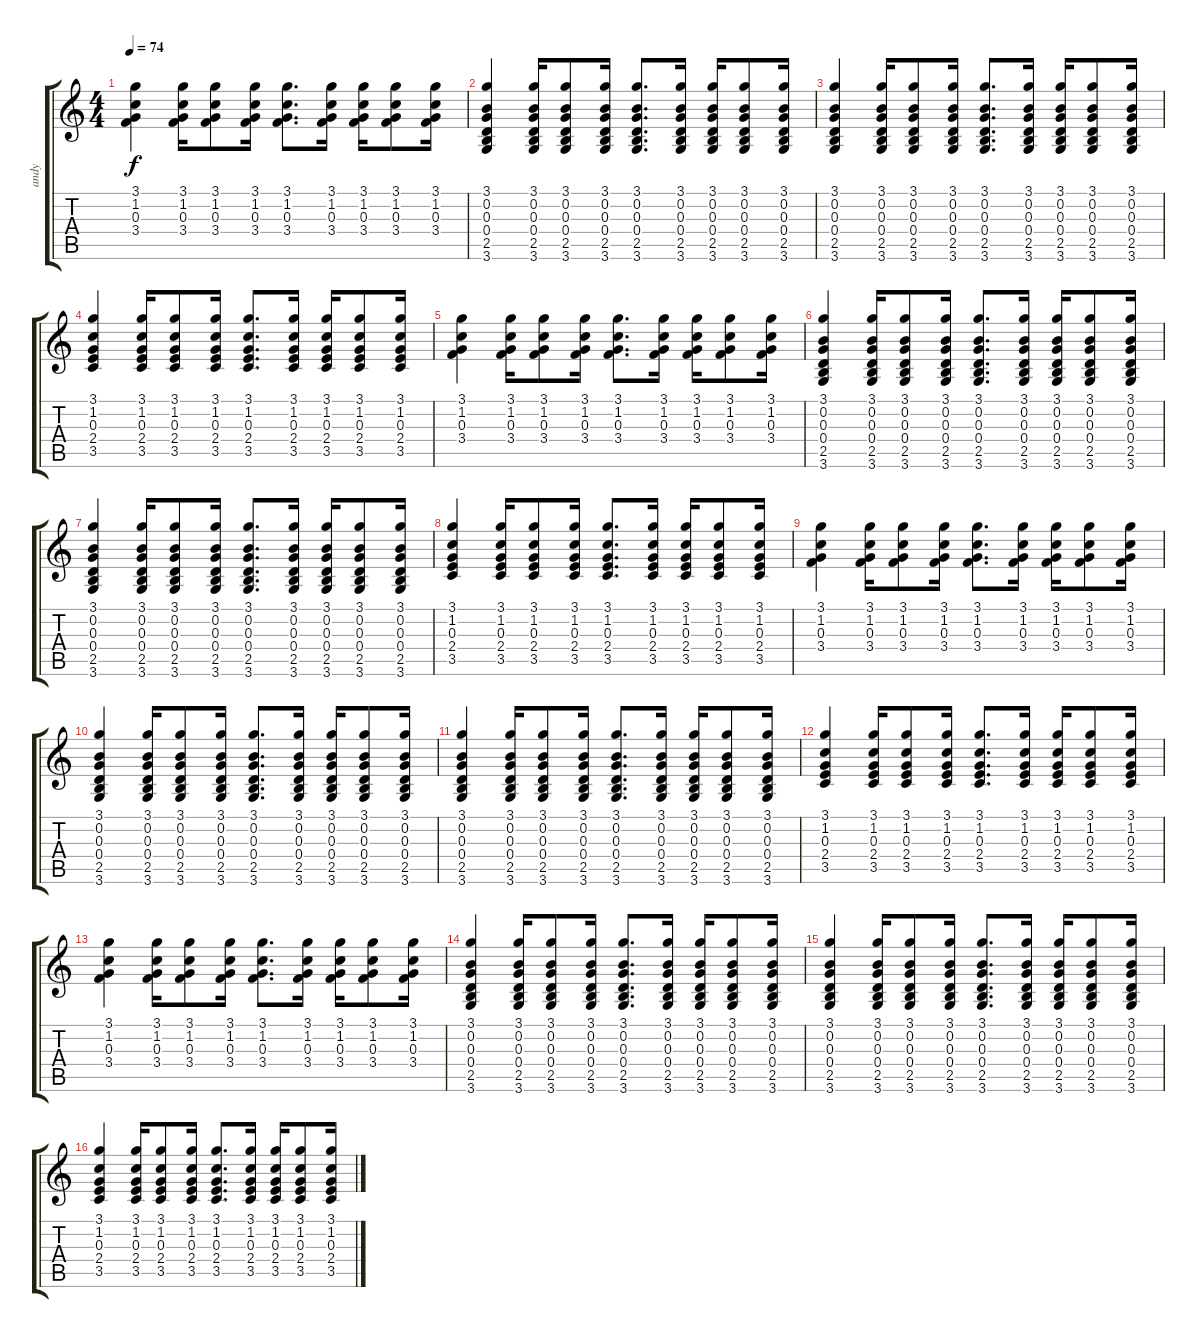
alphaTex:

\track ("andy" "andy") {instrument acousticguitarsteel}
\staff {score tabs}
\tuning (E4 B3 G3 D3 A2 E2) {hide}
\ts (4 4)
\tempo 74
\clef g2
\ks c
(3.1 1.2 0.3 3.4).4{dy f} (3.1 1.2 0.3 3.4).16 (3.1 1.2 0.3 3.4).8 (3.1 1.2 0.3 3.4).16 (3.1 1.2 0.3 3.4).8{d} (3.1 1.2 0.3 3.4).16 (3.1 1.2 0.3 3.4).16 (3.1 1.2 0.3 3.4).8 (3.1 1.2 0.3 3.4).16 |
(3.1 0.2 0.3 0.4 2.5 3.6).4 (3.1 0.2 0.3 0.4 2.5 3.6).16 (3.1 0.2 0.3 0.4 2.5 3.6).8 (3.1 0.2 0.3 0.4 2.5 3.6).16 (3.1 0.2 0.3 0.4 2.5 3.6).8{d} (3.1 0.2 0.3 0.4 2.5 3.6).16 (3.1 0.2 0.3 0.4 2.5 3.6).16 (3.1 0.2 0.3 0.4 2.5 3.6).8 (3.1 0.2 0.3 0.4 2.5 3.6).16 |
(3.1 0.2 0.3 0.4 2.5 3.6).4 (3.1 0.2 0.3 0.4 2.5 3.6).16 (3.1 0.2 0.3 0.4 2.5 3.6).8 (3.1 0.2 0.3 0.4 2.5 3.6).16 (3.1 0.2 0.3 0.4 2.5 3.6).8{d} (3.1 0.2 0.3 0.4 2.5 3.6).16 (3.1 0.2 0.3 0.4 2.5 3.6).16 (3.1 0.2 0.3 0.4 2.5 3.6).8 (3.1 0.2 0.3 0.4 2.5 3.6).16 |
(3.1 1.2 0.3 2.4 3.5).4 (3.1 1.2 0.3 2.4 3.5).16 (3.1 1.2 0.3 2.4 3.5).8 (3.1 1.2 0.3 2.4 3.5).16 (3.1 1.2 0.3 2.4 3.5).8{d} (3.1 1.2 0.3 2.4 3.5).16 (3.1 1.2 0.3 2.4 3.5).16 (3.1 1.2 0.3 2.4 3.5).8 (3.1 1.2 0.3 2.4 3.5).16 |
(3.1 1.2 0.3 3.4).4 (3.1 1.2 0.3 3.4).16 (3.1 1.2 0.3 3.4).8 (3.1 1.2 0.3 3.4).16 (3.1 1.2 0.3 3.4).8{d} (3.1 1.2 0.3 3.4).16 (3.1 1.2 0.3 3.4).16 (3.1 1.2 0.3 3.4).8 (3.1 1.2 0.3 3.4).16 |
(3.1 0.2 0.3 0.4 2.5 3.6).4 (3.1 0.2 0.3 0.4 2.5 3.6).16 (3.1 0.2 0.3 0.4 2.5 3.6).8 (3.1 0.2 0.3 0.4 2.5 3.6).16 (3.1 0.2 0.3 0.4 2.5 3.6).8{d} (3.1 0.2 0.3 0.4 2.5 3.6).16 (3.1 0.2 0.3 0.4 2.5 3.6).16 (3.1 0.2 0.3 0.4 2.5 3.6).8 (3.1 0.2 0.3 0.4 2.5 3.6).16 |
(3.1 0.2 0.3 0.4 2.5 3.6).4 (3.1 0.2 0.3 0.4 2.5 3.6).16 (3.1 0.2 0.3 0.4 2.5 3.6).8 (3.1 0.2 0.3 0.4 2.5 3.6).16 (3.1 0.2 0.3 0.4 2.5 3.6).8{d} (3.1 0.2 0.3 0.4 2.5 3.6).16 (3.1 0.2 0.3 0.4 2.5 3.6).16 (3.1 0.2 0.3 0.4 2.5 3.6).8 (3.1 0.2 0.3 0.4 2.5 3.6).16 |
(3.1 1.2 0.3 2.4 3.5).4 (3.1 1.2 0.3 2.4 3.5).16 (3.1 1.2 0.3 2.4 3.5).8 (3.1 1.2 0.3 2.4 3.5).16 (3.1 1.2 0.3 2.4 3.5).8{d} (3.1 1.2 0.3 2.4 3.5).16 (3.1 1.2 0.3 2.4 3.5).16 (3.1 1.2 0.3 2.4 3.5).8 (3.1 1.2 0.3 2.4 3.5).16 |
(3.1 1.2 0.3 3.4).4 (3.1 1.2 0.3 3.4).16 (3.1 1.2 0.3 3.4).8 (3.1 1.2 0.3 3.4).16 (3.1 1.2 0.3 3.4).8{d} (3.1 1.2 0.3 3.4).16 (3.1 1.2 0.3 3.4).16 (3.1 1.2 0.3 3.4).8 (3.1 1.2 0.3 3.4).16 |
(3.1 0.2 0.3 0.4 2.5 3.6).4 (3.1 0.2 0.3 0.4 2.5 3.6).16 (3.1 0.2 0.3 0.4 2.5 3.6).8 (3.1 0.2 0.3 0.4 2.5 3.6).16 (3.1 0.2 0.3 0.4 2.5 3.6).8{d} (3.1 0.2 0.3 0.4 2.5 3.6).16 (3.1 0.2 0.3 0.4 2.5 3.6).16 (3.1 0.2 0.3 0.4 2.5 3.6).8 (3.1 0.2 0.3 0.4 2.5 3.6).16 |
(3.1 0.2 0.3 0.4 2.5 3.6).4 (3.1 0.2 0.3 0.4 2.5 3.6).16 (3.1 0.2 0.3 0.4 2.5 3.6).8 (3.1 0.2 0.3 0.4 2.5 3.6).16 (3.1 0.2 0.3 0.4 2.5 3.6).8{d} (3.1 0.2 0.3 0.4 2.5 3.6).16 (3.1 0.2 0.3 0.4 2.5 3.6).16 (3.1 0.2 0.3 0.4 2.5 3.6).8 (3.1 0.2 0.3 0.4 2.5 3.6).16 |
(3.1 1.2 0.3 2.4 3.5).4 (3.1 1.2 0.3 2.4 3.5).16 (3.1 1.2 0.3 2.4 3.5).8 (3.1 1.2 0.3 2.4 3.5).16 (3.1 1.2 0.3 2.4 3.5).8{d} (3.1 1.2 0.3 2.4 3.5).16 (3.1 1.2 0.3 2.4 3.5).16 (3.1 1.2 0.3 2.4 3.5).8 (3.1 1.2 0.3 2.4 3.5).16 |
(3.1 1.2 0.3 3.4).4 (3.1 1.2 0.3 3.4).16 (3.1 1.2 0.3 3.4).8 (3.1 1.2 0.3 3.4).16 (3.1 1.2 0.3 3.4).8{d} (3.1 1.2 0.3 3.4).16 (3.1 1.2 0.3 3.4).16 (3.1 1.2 0.3 3.4).8 (3.1 1.2 0.3 3.4).16 |
(3.1 0.2 0.3 0.4 2.5 3.6).4 (3.1 0.2 0.3 0.4 2.5 3.6).16 (3.1 0.2 0.3 0.4 2.5 3.6).8 (3.1 0.2 0.3 0.4 2.5 3.6).16 (3.1 0.2 0.3 0.4 2.5 3.6).8{d} (3.1 0.2 0.3 0.4 2.5 3.6).16 (3.1 0.2 0.3 0.4 2.5 3.6).16 (3.1 0.2 0.3 0.4 2.5 3.6).8 (3.1 0.2 0.3 0.4 2.5 3.6).16 |
(3.1 0.2 0.3 0.4 2.5 3.6).4 (3.1 0.2 0.3 0.4 2.5 3.6).16 (3.1 0.2 0.3 0.4 2.5 3.6).8 (3.1 0.2 0.3 0.4 2.5 3.6).16 (3.1 0.2 0.3 0.4 2.5 3.6).8{d} (3.1 0.2 0.3 0.4 2.5 3.6).16 (3.1 0.2 0.3 0.4 2.5 3.6).16 (3.1 0.2 0.3 0.4 2.5 3.6).8 (3.1 0.2 0.3 0.4 2.5 3.6).16 |
(3.1 1.2 0.3 2.4 3.5).4 (3.1 1.2 0.3 2.4 3.5).16 (3.1 1.2 0.3 2.4 3.5).8 (3.1 1.2 0.3 2.4 3.5).16 (3.1 1.2 0.3 2.4 3.5).8{d} (3.1 1.2 0.3 2.4 3.5).16 (3.1 1.2 0.3 2.4 3.5).16 (3.1 1.2 0.3 2.4 3.5).8 (3.1 1.2 0.3 2.4 3.5).16
